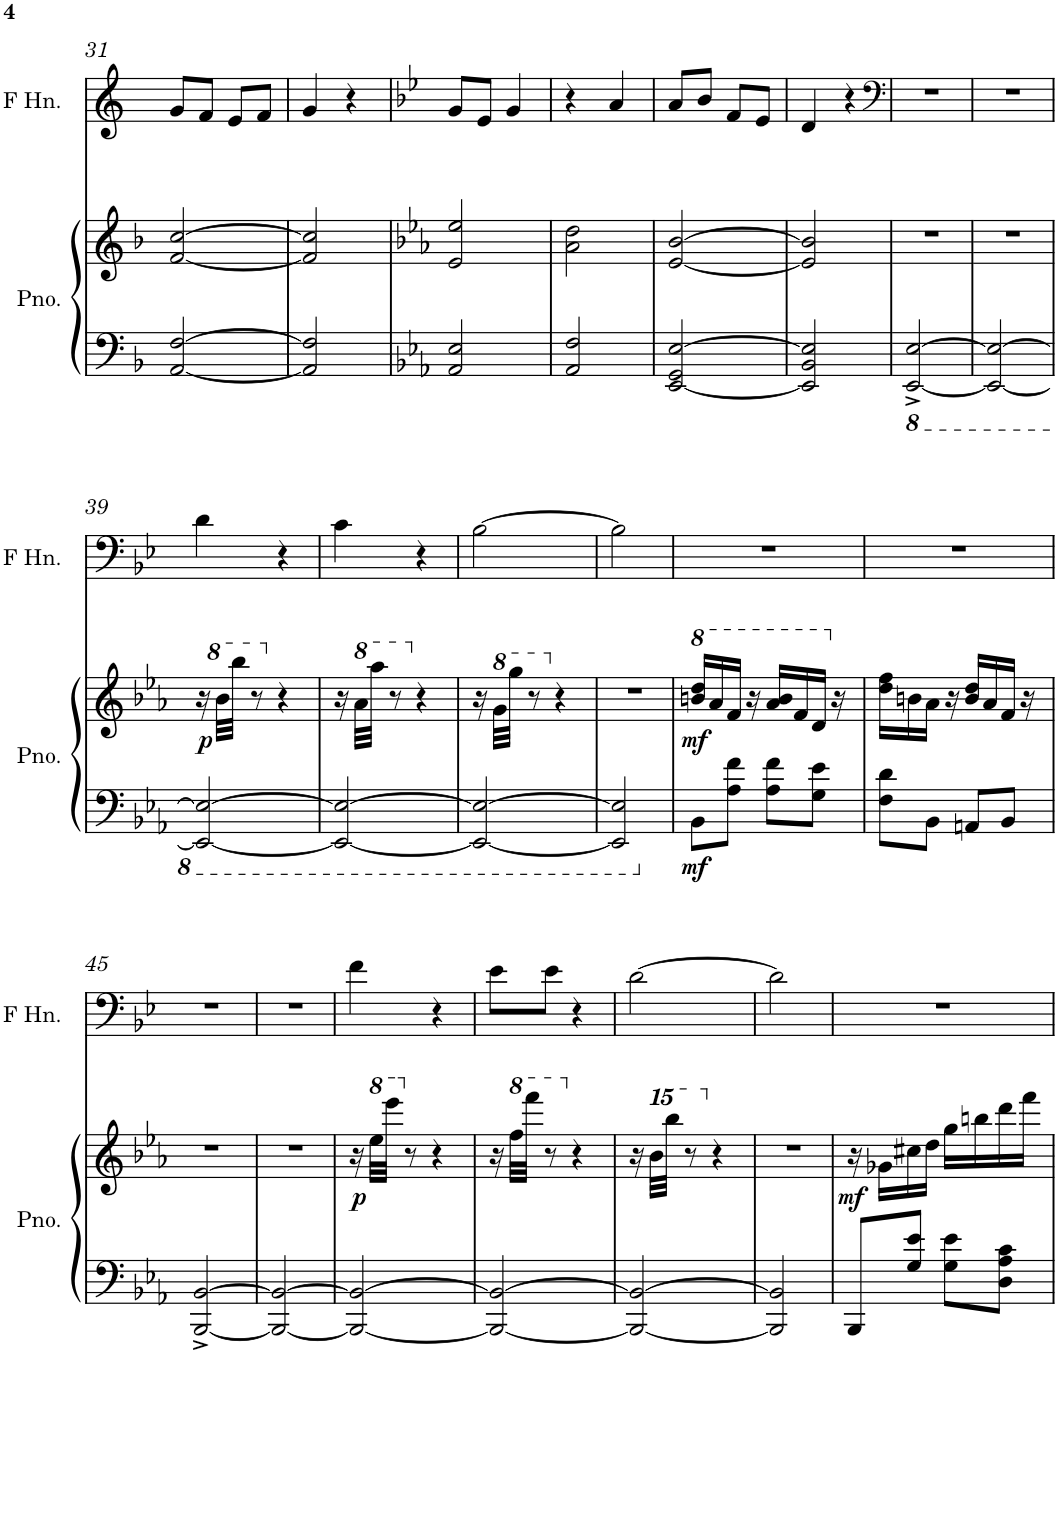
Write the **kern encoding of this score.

**kern	**kern	**dynam	**kern
*part2	*part2	*part2	*part1
*staff3	*staff2	*staff2/3	*staff1
*I"Grand Piano	*	*	*I"French Horn
*I'Pno.	*	*	*I'F Hn.
!!LO:PB:g=z
*clefF4	*clefG2	*	*clefG2
*	*	*	*Trd4c7
*k[b-]	*k[b-]	*	*k[]
*M2/4	*M2/4	*	*M2/4
=31	=31	=31	=31
[2AA/ [2F/	[2f/ [2cc/	.	8g/L
.	.	.	8f/J
.	.	.	8e/L
.	.	.	8f/J
=32	=32	=32	=32
2AA/] 2F/]	2f/] 2cc/]	.	4g/
.	.	.	4r
=33	=33	=33	=33
*k[b-e-a-]	*k[b-e-a-]	*	*k[b-e-]
*E-:	*E-:	*	*B-:
2AA-/ 2E-/	2e-/ 2ee-/	.	8g/L
.	.	.	8e-/J
.	.	.	4g/
=34	=34	=34	=34
2AA-/ 2F/	2a-\ 2dd\	.	4r
.	.	.	4a/
=35	=35	=35	=35
[2EE-/ 2GG/ [2E-/	[2e-/ [2b-/	.	8a/L
.	.	.	8b-/J
.	.	.	8f/L
.	.	.	8e-/J
=36	=36	=36	=36
2EE-/] 2BB-/ 2E-/]	2e-/] 2b-/]	.	4d/
.	.	.	4r
=37	=37	=37	=37
*	*	*	*clefF4
*8ba	*	*	*
[2EEE-/^ [2EE-/^	2r	.	2r
=38	=38	=38	=38
2EEE-/_ 2EE-/_	2r	.	2r
!!LO:LB:g=z
=39	=39	=39	=39
*	*^	*	*
2EEE-/_ 2EE-/_	16r	96ryy	.	4d\
!	!	!	!LO:DY:b	!
.	.	3ryy	p	.
*	*8va	*	*	*
.	32bb-\LLL	.	.	.
.	32bbb-\JJJ	.	.	.
.	8r	.	.	.
*	*X8va	*	*	*
.	4r	.	.	4r
.	.	12...ryy	.	.
*	*v	*v	*	*
=40	=40	=40	=40
2EEE-/_ 2EE-/_	16r	.	4c\
*	*8va	*	*
.	32aa-\LLL	.	.
.	32aaa-\JJJ	.	.
.	8r	.	.
*	*X8va	*	*
.	4r	.	4r
=41	=41	=41	=41
2EEE-/_ 2EE-/_	16r	.	[2B-\
*	*8va	*	*
.	32gg\LLL	.	.
.	32ggg\JJJ	.	.
.	8r	.	.
*	*X8va	*	*
.	4r	.	.
=42	=42	=42	=42
2EEE-/] 2EE-/]	2r	.	2B-\]
=43	=43	=43	=43
*X8ba	*	*	*
*	*8va	*	*
!	!	!LO:DY:b=2	!
!	!	!LO:DY:n=1:b	!
8BB-\L	16bbn/ 16ddd/LL	mf mf	2r
.	16aa-/	.	.
8A-\ 8f\J	16ff/JJ	.	.
.	16r	.	.
8A-\ 8f\L	16aa-/ 16bb/LL	.	.
.	16ff/	.	.
8G\ 8e-\J	16dd/JJ	.	.
*	*X8va	*	*
.	16r	.	.
=44	=44	=44	=44
8F\ 8d\L	16dd\ 16ff\LL	.	2r
.	16bn\	.	.
8BB-\J	16a-\JJ	.	.
.	16r	.	.
8AAn/L	16b/ 16dd/LL	.	.
.	16a-/	.	.
8BB-/J	16f/JJ	.	.
.	16r	.	.
!!LO:LB:g=z
=45	=45	=45	=45
[2BBB-/^ [2BB-/^	2r	.	2r
=46	=46	=46	=46
2BBB-/_ 2BB-/_	2r	.	2r
=47	=47	=47	=47
*	*^	*	*
2BBB-/_ 2BB-/_	16r	96ryy	.	4f\
!	!	!	!LO:DY:b	!
.	.	3ryy	p	.
*	*8va	*	*	*
.	32eee-\LLL	.	.	.
.	32eeee-\JJJ	.	.	.
*	*X8va	*	*	*
.	8r	.	.	.
.	4r	.	.	4r
.	.	12...ryy	.	.
*	*v	*v	*	*
=48	=48	=48	=48
2BBB-/_ 2BB-/_	16r	.	8e-\L
*	*8va	*	*
.	32fff\LLL	.	.
.	32ffff\JJJ	.	.
.	8r	.	8e-\J
*	*X8va	*	*
.	4r	.	4r
=49	=49	=49	=49
2BBB-/_ 2BB-/_	16r	.	[2d\
*	*15ma	*	*
.	32bbb-\LLL	.	.
.	32bbbb-\JJJ	.	.
.	8r	.	.
*	*X15ma	*	*
.	4r	.	.
=50	=50	=50	=50
2BBB-/] 2BB-/]	2r	.	2d\]
=51	=51	=51	=51
!	!	!LO:DY:b	!
8BBB-/L	16r	mf	2r
.	16g-X\LL	.	.
8G/ 8e-/J	16cc#X\	.	.
.	16dd\JJ	.	.
8G\ 8e-\L	16gg\LL	.	.
.	16bbn\	.	.
8D\ 8A-\ 8c\J	16ddd\	.	.
.	16fff\JJ	.	.
=	=	=	=
*-	*-	*-	*-
